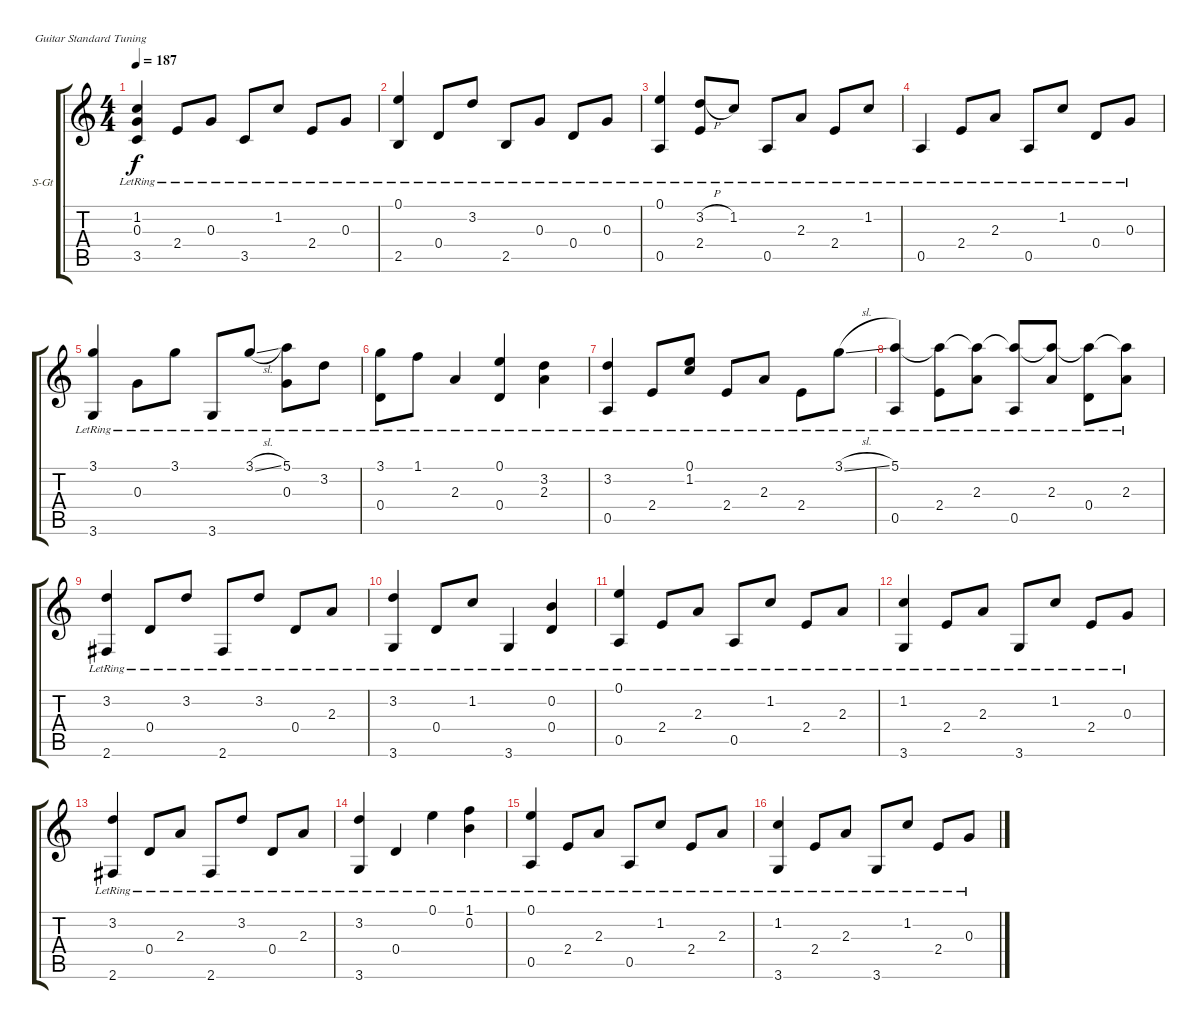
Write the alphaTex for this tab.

\bracketExtendMode groupsimilarinstruments
\firstSystemTrackNameOrientation horizontal
\otherSystemsTrackNameOrientation horizontal
\track ("Track 1" "S-Gt") {instrument acousticguitarsteel}
\staff {score tabs}
\tuning (E4 B3 G3 D3 A2 E2)
\ts (4 4)
\tempo 187
\clef g2
\ks c
(1.2{lr} 0.3{lr} 3.5{lr}).4{dy f} 2.4{lr}.8 0.3{lr}.8 3.5{lr}.8 1.2{lr}.8 2.4{lr}.8 0.3{lr}.8 |
(0.1{lr} 2.5{lr}).4 0.4{lr}.8 3.2{lr}.8 2.5{lr}.8 0.3{lr}.8 0.4{lr}.8 0.3{lr}.8 |
(0.1{lr} 0.5{lr}).4 (3.2{h lr} 2.4{lr}).8 1.2{lr}.8 0.5{lr}.8 2.3{lr}.8 2.4{lr}.8 1.2{lr}.8 |
0.5{lr}.4 2.4{lr}.8 2.3{lr}.8 0.5{lr}.8 1.2{lr}.8 0.4{lr}.8 0.3{lr}.8 |
(3.1{lr} 3.6{lr}).4 0.3{lr}.8 3.1{lr}.8 3.6{lr}.8 3.1{sl lr}.8 (5.1{lr} 0.3{lr}).8 3.2{lr}.8 |
(3.1{lr} 0.4{lr}).8 1.1{lr}.8 2.3{lr}.4 (0.1{lr} 0.4{lr}).4 (3.2{lr} 2.3{lr}).4 |
(3.2{lr} 0.5{lr}).4 2.4{lr}.8 (0.1{lr} 1.2{lr}).8 2.4{lr}.8 2.3{lr}.8 2.4{lr}.8 3.1{sl lr}.8 |
(5.1{lr} 0.5{lr}).4 (2.4{lr} 5.1{lr t}).8 (2.3{lr} 5.1{lr t}).8 (0.5{lr} 5.1{lr t}).8 (2.3{lr} 5.1{lr t}).8 (0.4{lr} 5.1{lr t}).8 (5.1{lr t} 2.3{lr}).8 |
(3.2{lr} 2.6{lr}).4 0.4{lr}.8 3.2{lr}.8 2.6{lr}.8 3.2{lr}.8 0.4{lr}.8 2.3{lr}.8 |
(3.2{lr} 3.6{lr}).4 0.4{lr}.8 1.2{lr}.8 3.6{lr}.4 (0.2{lr} 0.4{lr}).4 |
(0.1{lr} 0.5{lr}).4 2.4{lr}.8 2.3{lr}.8 0.5{lr}.8 1.2{lr}.8 2.4{lr}.8 2.3{lr}.8 |
(1.2{lr} 3.6{lr}).4 2.4{lr}.8 2.3{lr}.8 3.6{lr}.8 1.2{lr}.8 2.4{lr}.8 0.3{lr}.8 |
(3.2{lr} 2.6{lr}).4 0.4{lr}.8 2.3{lr}.8 2.6{lr}.8 3.2{lr}.8 0.4{lr}.8 2.3{lr}.8 |
(3.2{lr} 3.6{lr}).4 0.4{lr}.4 0.1{lr}.4 (1.1{lr} 0.2{lr}).4 |
(0.1{lr} 0.5{lr}).4 2.4{lr}.8 2.3{lr}.8 0.5{lr}.8 1.2{lr}.8 2.4{lr}.8 2.3{lr}.8 |
(1.2{lr} 3.6{lr}).4 2.4{lr}.8 2.3{lr}.8 3.6{lr}.8 1.2{lr}.8 2.4{lr}.8 0.3{lr}.8
